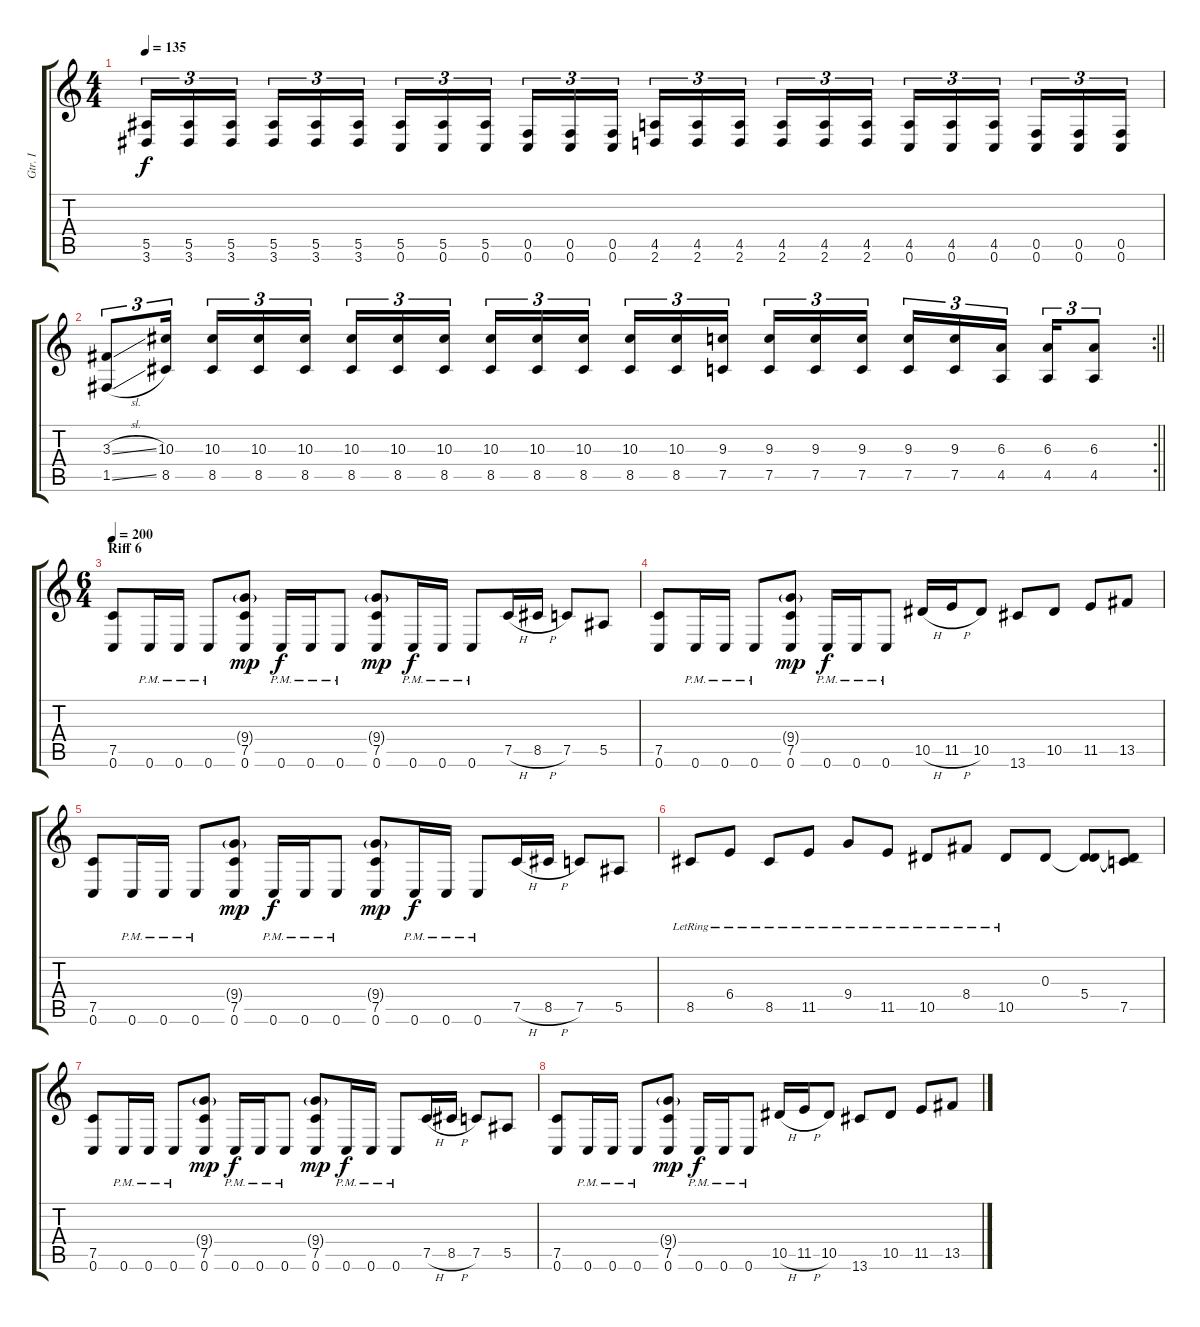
\track ("Gtr. I" "Gtr. I") {instrument overdrivenguitar}
\staff {score tabs}
\tuning (C4 G3 Eb3 Bb2 F2 C2) {hide}
\ts (4 4)
\tempo 135
\clef g2
\ks c
(5.5 3.6).16{tu (3 2) dy f} (5.5 3.6).16{tu (3 2)} (5.5 3.6).16{tu (3 2) beam splitsecondary} (5.5 3.6).16{tu (3 2)} (5.5 3.6).16{tu (3 2)} (5.5 3.6).16{tu (3 2)} (5.5 0.6).16{tu (3 2)} (5.5 0.6).16{tu (3 2)} (5.5 0.6).16{tu (3 2) beam splitsecondary} (0.5 0.6).16{tu (3 2)} (0.5 0.6).16{tu (3 2)} (0.5 0.6).16{tu (3 2)} (4.5 2.6).16{tu (3 2)} (4.5 2.6).16{tu (3 2)} (4.5 2.6).16{tu (3 2) beam splitsecondary} (4.5 2.6).16{tu (3 2)} (4.5 2.6).16{tu (3 2)} (4.5 2.6).16{tu (3 2)} (4.5 0.6).16{tu (3 2)} (4.5 0.6).16{tu (3 2)} (4.5 0.6).16{tu (3 2) beam splitsecondary} (0.5 0.6).16{tu (3 2)} (0.5 0.6).16{tu (3 2)} (0.5 0.6).16{tu (3 2)} |
\rc 2
\barLineRight lightlight
(3.3{sl} 1.5{sl}).8{tu (3 2)} (10.3 8.5).16{tu (3 2) beam splitsecondary} (10.3 8.5).16{tu (3 2)} (10.3 8.5).16{tu (3 2)} (10.3 8.5).16{tu (3 2)} (10.3 8.5).16{tu (3 2)} (10.3 8.5).16{tu (3 2)} (10.3 8.5).16{tu (3 2) beam splitsecondary} (10.3 8.5).16{tu (3 2)} (10.3 8.5).16{tu (3 2)} (10.3 8.5).16{tu (3 2)} (10.3 8.5).16{tu (3 2)} (10.3 8.5).16{tu (3 2)} (9.3 7.5).16{tu (3 2) beam splitsecondary} (9.3 7.5).16{tu (3 2)} (9.3 7.5).16{tu (3 2)} (9.3 7.5).16{tu (3 2)} (9.3 7.5).16{tu (3 2)} (9.3 7.5).16{tu (3 2)} (6.3 4.5).16{tu (3 2) beam splitsecondary} (6.3 4.5).16{tu (3 2)} (6.3 4.5).8{tu (3 2)} |
\ts (6 4)
\section ("" "Riff 6")
\tempo 200
(7.5 0.6).8 0.6{pm}.16 0.6{pm}.16 0.6{pm}.8 (9.4{g} 7.5 0.6).8{dy mp} 0.6{pm}.16{dy f} 0.6{pm}.16 0.6{pm}.8 (9.4{g} 7.5 0.6).8{dy mp} 0.6{pm}.16{dy f} 0.6{pm}.16 0.6{pm}.8 7.5{h}.16 8.5{h}.16 7.5.8 5.5.8 |
(7.5 0.6).8 0.6{pm}.16 0.6{pm}.16 0.6{pm}.8 (9.4{g} 7.5 0.6).8{dy mp} 0.6{pm}.16{dy f} 0.6{pm}.16 0.6{pm}.8 10.5{h}.16 11.5{h}.16 10.5.8 13.6.8 10.5.8 11.5.8 13.5.8 |
(7.5 0.6).8 0.6{pm}.16 0.6{pm}.16 0.6{pm}.8 (9.4{g} 7.5 0.6).8{dy mp} 0.6{pm}.16{dy f} 0.6{pm}.16 0.6{pm}.8 (9.4{g} 7.5 0.6).8{dy mp} 0.6{pm}.16{dy f} 0.6{pm}.16 0.6{pm}.8 7.5{h}.16 8.5{h}.16 7.5.8 5.5.8 |
8.5{lr}.8 6.4{lr}.8 8.5{lr}.8 11.5{lr}.8 9.4{lr}.8 11.5{lr}.8 10.5{lr}.8 8.4{lr}.8 10.5{lr}.8 0.3.8 (0.3{t} 5.4).8 (0.3{t} 5.4{t} 7.5).8 |
(7.5 0.6).8 0.6{pm}.16 0.6{pm}.16 0.6{pm}.8 (9.4{g} 7.5 0.6).8{dy mp} 0.6{pm}.16{dy f} 0.6{pm}.16 0.6{pm}.8 (9.4{g} 7.5 0.6).8{dy mp} 0.6{pm}.16{dy f} 0.6{pm}.16 0.6{pm}.8 7.5{h}.16 8.5{h}.16 7.5.8 5.5.8 |
(7.5 0.6).8 0.6{pm}.16 0.6{pm}.16 0.6{pm}.8 (9.4{g} 7.5 0.6).8{dy mp} 0.6{pm}.16{dy f} 0.6{pm}.16 0.6{pm}.8 10.5{h}.16 11.5{h}.16 10.5.8 13.6.8 10.5.8 11.5.8 13.5.8
